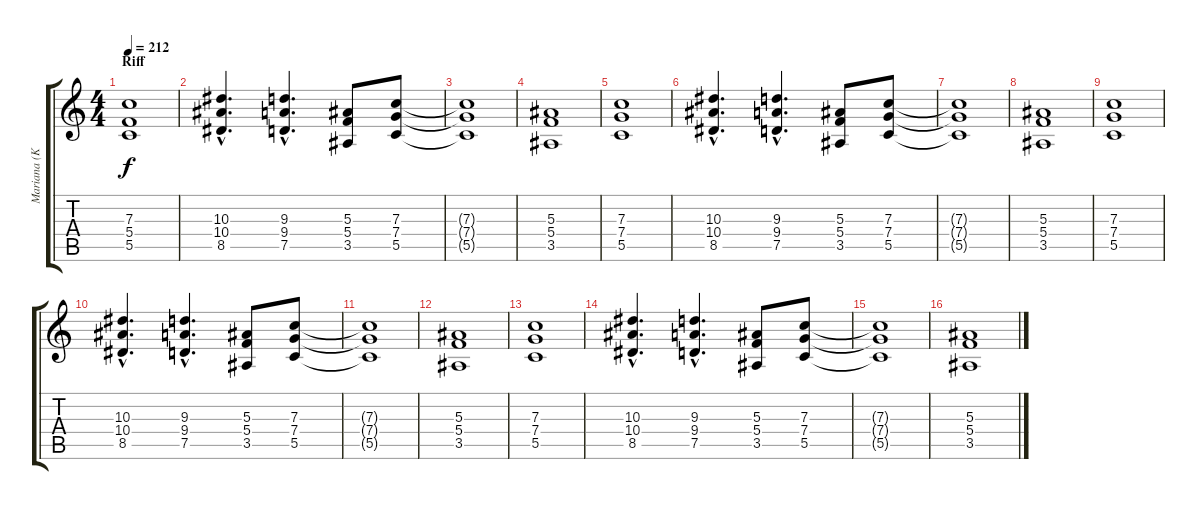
\track ("Mariana (KeybHigh)" "Mariana (K") {instrument stringensemble1}
\staff {score tabs}
\tuning (D5 A4 F4 C4 G3 D3) {hide}
\ts (4 4)
\section ("" "Riff")
\tempo 212
\clef g2
\ks c
(7.3 5.4 5.5).1{dy f volume 14 balance 6 instrument stringensemble1} |
(10.3{hac} 10.4{hac} 8.5{hac}).4{d} (9.3{hac} 9.4{hac} 7.5{hac}).4{d} (5.3 5.4 3.5).8 (7.3 7.4 5.5).8 |
(7.3{t} 7.4{t} 5.5{t}).1 |
(5.3 5.4 3.5).1 |
(7.3 7.4 5.5).1 |
(10.3{hac} 10.4{hac} 8.5{hac}).4{d} (9.3{hac} 9.4{hac} 7.5{hac}).4{d} (5.3 5.4 3.5).8 (7.3 7.4 5.5).8 |
(7.3{t} 7.4{t} 5.5{t}).1 |
(5.3 5.4 3.5).1 |
(7.3 7.4 5.5).1 |
(10.3{hac} 10.4{hac} 8.5{hac}).4{d} (9.3{hac} 9.4{hac} 7.5{hac}).4{d} (5.3 5.4 3.5).8 (7.3 7.4 5.5).8 |
(7.3{t} 7.4{t} 5.5{t}).1 |
(5.3 5.4 3.5).1 |
(7.3 7.4 5.5).1 |
(10.3{hac} 10.4{hac} 8.5{hac}).4{d} (9.3{hac} 9.4{hac} 7.5{hac}).4{d} (5.3 5.4 3.5).8 (7.3 7.4 5.5).8 |
(7.3{t} 7.4{t} 5.5{t}).1 |
(5.3 5.4 3.5).1
